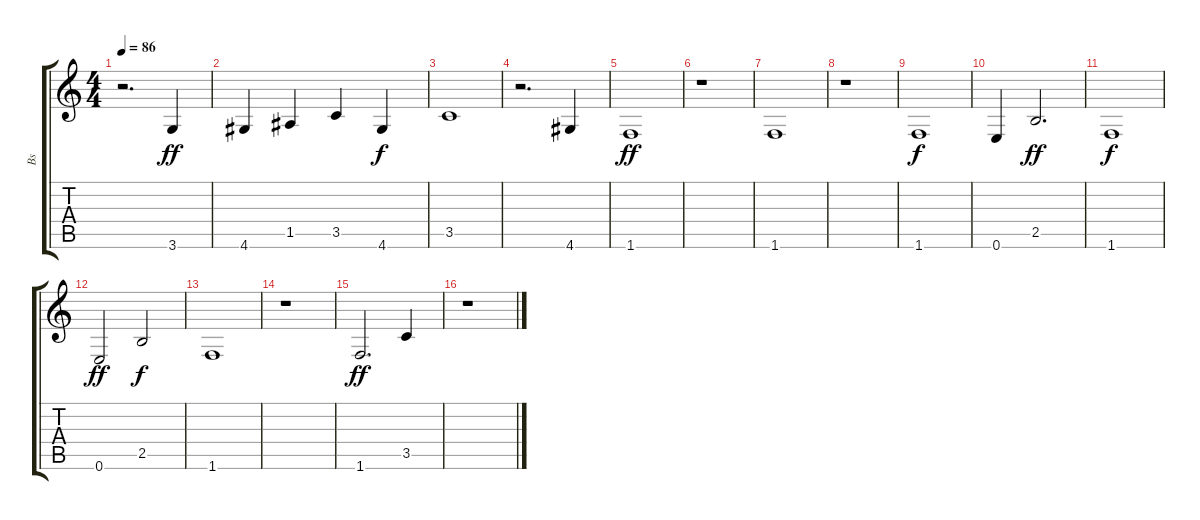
\track ("Bs" "Bs") {instrument electricbassfinger}
\staff {score tabs}
\tuning (E4 B3 G3 D3 A2 E2) {hide}
\ts (4 4)
\tempo 86
\clef g2
\ks c
r.2{d dy ff} 3.6.4 |
4.6.4 1.5.4 3.5.4 4.6.4{dy f} |
3.5.1 |
r.2{d} 4.6.4 |
1.6.1{dy ff} |
r.1 |
1.6.1 |
r.1 |
1.6.1{dy f} |
0.6.4 2.5.2{d dy ff} |
1.6.1{dy f} |
0.6.2{dy ff} 2.5.2{dy f} |
1.6.1 |
r.1 |
1.6.2{d dy ff} 3.5.4 |
r.1
